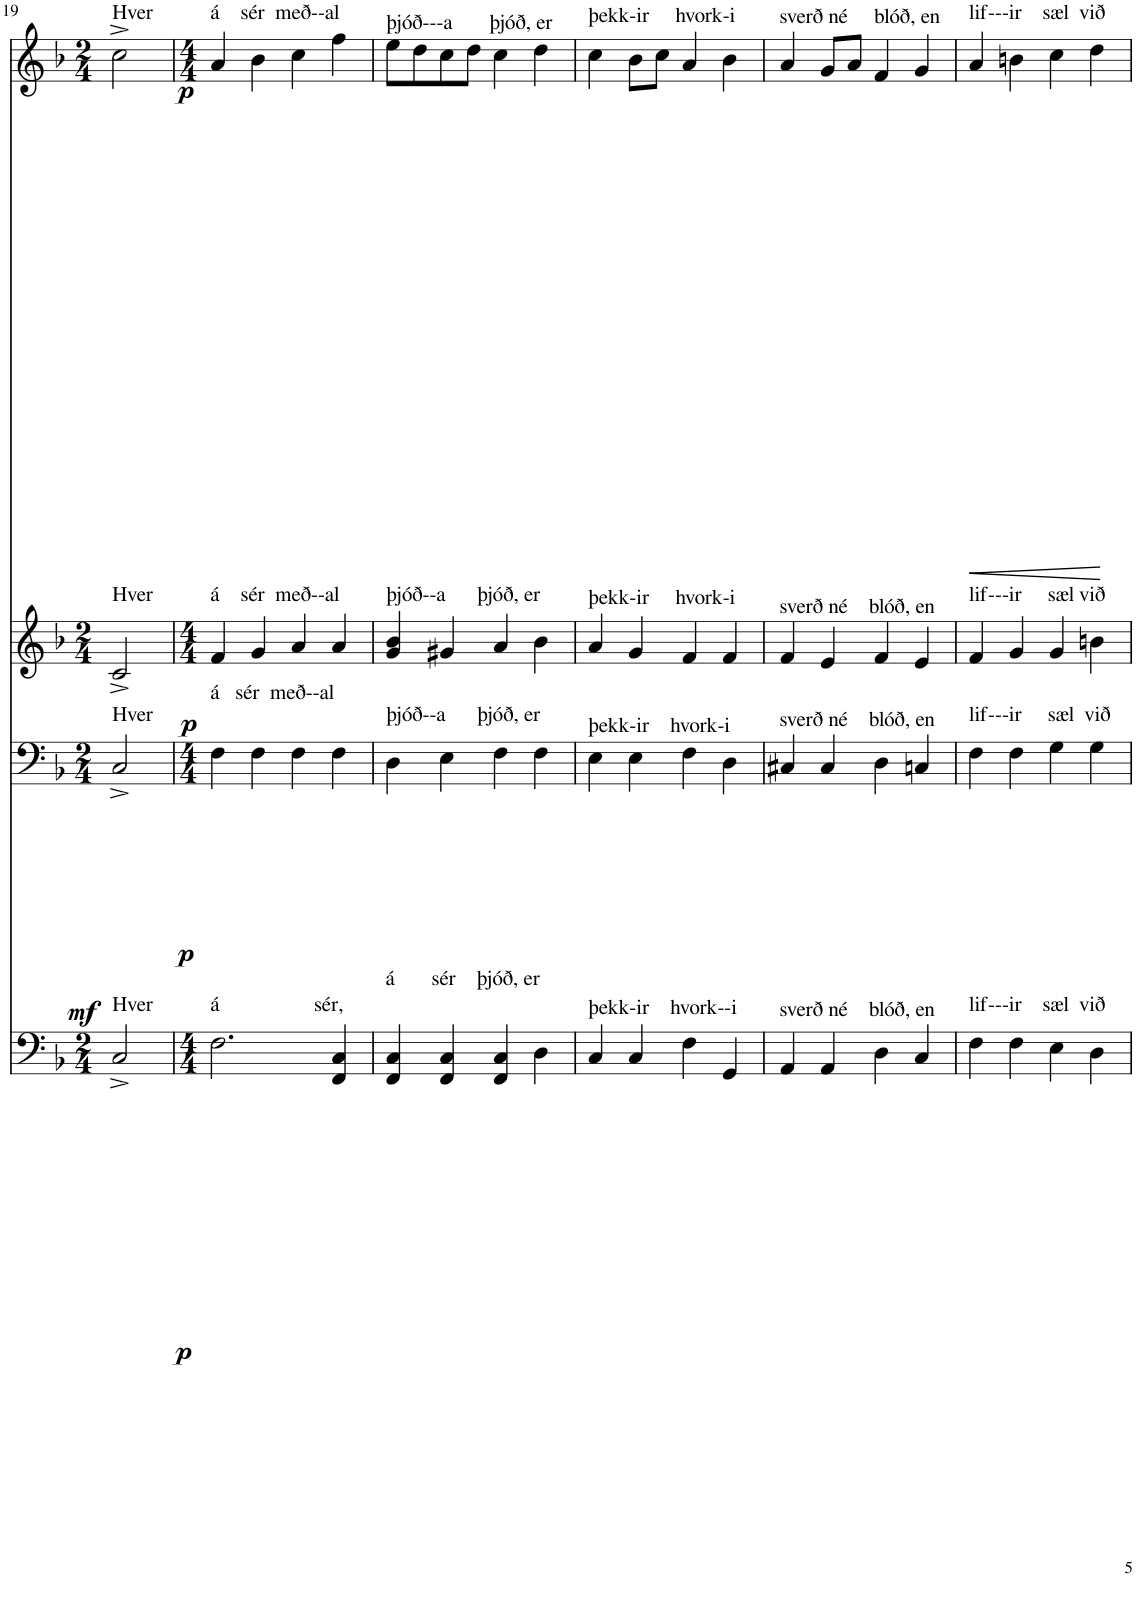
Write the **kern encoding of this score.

**kern	**dynam	**kern	**dynam	**kern	**dynam	**kern	**dynam
*part4	*part4	*part3	*part3	*part2	*part2	*part1	*part1
*staff4	*staff4	*staff3	*staff3	*staff2	*staff2	*staff1	*staff1
*I"Bassoon	*	*I"Bassoon	*	*I"Tenor Recorder	*	*I"Piano	*
*I'Bsn	*	*I'Bsn	*	*I'Rec	*	*I'Pno	*
!!LO:PB:g=z
*clefF4	*	*clefF4	*	*clefG2	*	*clefG2	*
*k[b-]	*	*k[b-]	*	*k[b-]	*	*k[b-]	*
*M2/4	*	*M2/4	*	*M2/4	*	*M2/4	*
=19	=19	=19	=19	=19	=19	=19	=19
!	!	!	!	!	!	!LO:TX:a:t=Hver	!
!	!	!	!	!LO:TX:a:t=Hver	!	!	!
!	!	!LO:TX:a:t=Hver	!	!	!	!	!
!LO:TX:a:t=Hver	!	!	!	!	!	!	!
!	!LO:DY:b	!	!LO:DY:b	!	!	!	!
!	!	!	!LO:DY:n=1:b	!	!LO:DY:b	!	!LO:DY:b
2C^/	p	2C^/	mf p	2c^/	p	2cc^\	p
=20	=20	=20	=20	=20	=20	=20	=20
*M4/4	*	*M4/4	*	*M4/4	*	*M4/4	*
!	!	!	!	!	!	!LO:TX:a:t=á    sér  með--al	!
!	!	!	!	!LO:TX:a:t=á    sér  með--al	!	!	!
!	!	!LO:TX:a:t=á   sér  með--al	!	!	!	!	!
!LO:TX:a:t=á                  sér,	!	!	!	!	!	!	!
2.F\	.	4F\	.	4f/	.	4a/	.
.	.	4F\	.	4g/	.	4b-\	.
.	.	4F\	.	4a/	.	4cc\	.
4FF/ 4C/	.	4F\	.	4a/	.	4ff\	.
=21	=21	=21	=21	=21	=21	=21	=21
!	!	!	!	!	!	!LO:TX:a:t=þjóð---a       þjóð, er	!
!	!	!	!	!LO:TX:a:t=þjóð--a      þjóð, er	!	!	!
!	!	!LO:TX:a:t=þjóð--a      þjóð, er	!	!	!	!	!
!LO:TX:a:t=á       sér    þjóð, er	!	!	!	!	!	!	!
4FF/ 4C/	.	4D\	.	4g/ 4b-/	.	8ee\L	.
.	.	.	.	.	.	8dd\	.
4FF/ 4C/	.	4E\	.	4g#X/	.	8cc\	.
.	.	.	.	.	.	8dd\J	.
4FF/ 4C/	.	4F\	.	4a/	.	4cc\	.
4D\	.	4F\	.	4b-\	.	4dd\	.
=22	=22	=22	=22	=22	=22	=22	=22
!	!	!	!	!	!	!LO:TX:a:t=þekk-ir     hvork-i	!
!	!	!	!	!LO:TX:a:t=þekk-ir     hvork-i	!	!	!
!	!	!LO:TX:a:t=þekk-ir    hvork-i	!	!	!	!	!
!LO:TX:a:t=þekk-ir    hvork--i	!	!	!	!	!	!	!
4C/	.	4E\	.	4a/	.	4cc\	.
4C/	.	4E\	.	4g/	.	8b-\L	.
.	.	.	.	.	.	8cc\J	.
4F\	.	4F\	.	4f/	.	4a/	.
4GG/	.	4D\	.	4f/	.	4b-\	.
=23	=23	=23	=23	=23	=23	=23	=23
!	!	!	!	!	!	!LO:TX:a:t=sverð né     blóð, en	!
!	!	!	!	!LO:TX:a:t=sverð né    blóð, en	!	!	!
!	!	!LO:TX:a:t=sverð né    blóð, en	!	!	!	!	!
!LO:TX:a:t=sverð né    blóð, en	!	!	!	!	!	!	!
4AA/	.	4C#X/	.	4f/	.	4a/	.
4AA/	.	4C#/	.	4e/	.	8g/L	.
.	.	.	.	.	.	8a/J	.
4D\	.	4D\	.	4f/	.	4f/	.
4C/	.	4Cn/	.	4e/	.	4g/	.
=24	=24	=24	=24	=24	=24	=24	=24
!	!	!	!	!	!	!LO:TX:a:t=lif---ir    sæl  við	!
!	!	!	!	!LO:TX:a:t=lif---ir     sæl við	!	!	!
!	!	!LO:TX:a:t=lif---ir     sæl  við	!	!	!	!	!
!LO:TX:a:t=lif---ir    sæl  við	!	!	!	!	!	!	!
!	!LO:HP:b	!	!	!	!	!	!LO:HP:b
4F\	<	4F\	.	4f/	.	4a/	<
4F\	.	4F\	.	4g/	.	4bn\	.
4E\	.	4G\	.	4g/	.	4cc\	.
4D\	.	4G\	.	4bn\	.	4dd\	.
.	[	.	.	.	.	.	[
=	=	=	=	=	=	=	=
*-	*-	*-	*-	*-	*-	*-	*-
